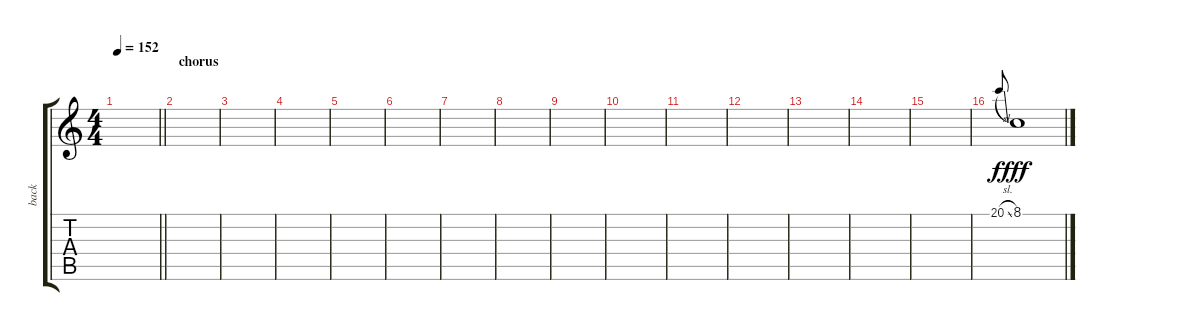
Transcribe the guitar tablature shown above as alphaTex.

\track ("back" "back") {instrument voiceoohs}
\staff {score tabs}
\tuning (E4 B3 G3 D3 A2 E2) {hide}
\ts (4 4)
\tempo 152
\clef g2
\barLineRight lightlight
\ks c
|
\section ("" "chorus")
|
|
|
|
|
|
|
|
|
|
|
|
|
|
20.1{sl}.8{gr onbeat} 8.1.1{dy fff}
